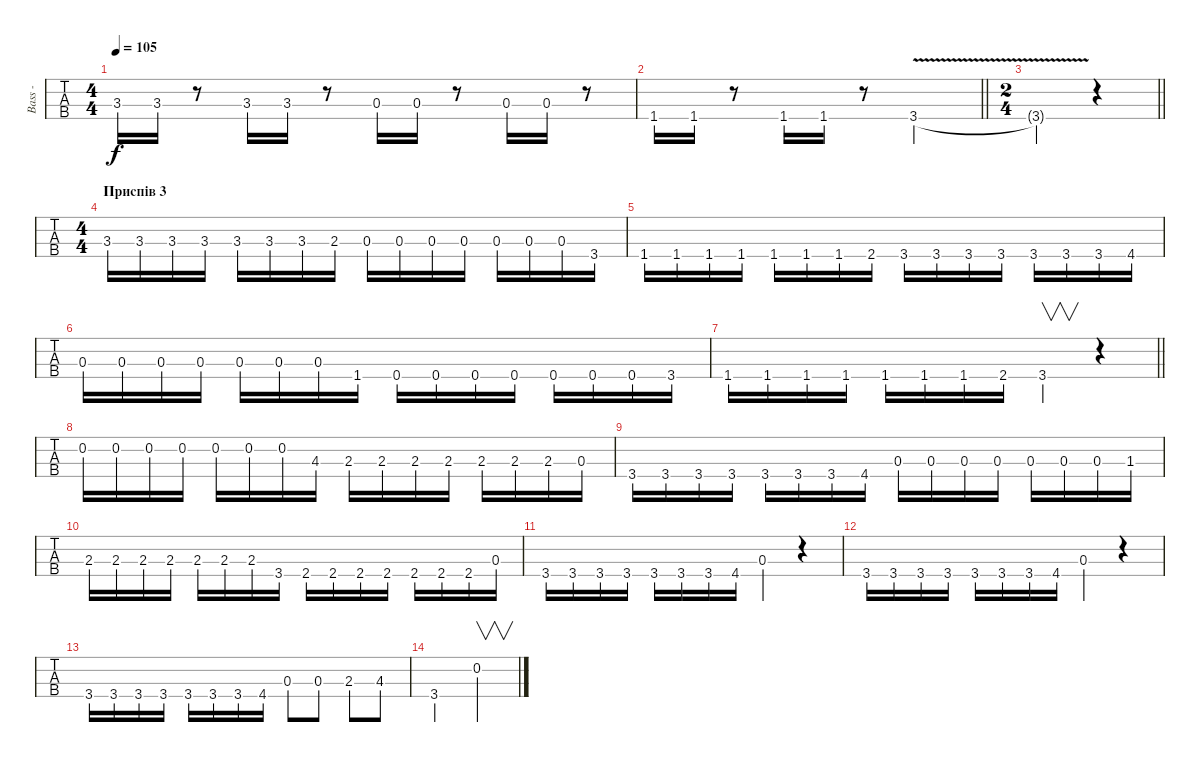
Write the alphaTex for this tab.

\track ("Bass - " "Bass - ") {instrument electricbassfinger}
\staff {tabs}
\tuning (G2 D2 A1 E1) {hide}
\ts (4 4)
\tempo 105
\clef f4
\ks c
3.3.16{dy f} 3.3.16 r.8 3.3.16 3.3.16 r.8 0.3.16 0.3.16 r.8 0.3.16 0.3.16 r.8 |
\barLineRight lightlight
1.4.16 1.4.16 r.8 1.4.16 1.4.16 r.8 3.4{v}.2 |
\ts (2 4)
\barLineRight lightlight
3.4{t}.4 r.4 |
\ts (4 4)
\section ("" "Приспів 3")
3.3.16 3.3.16 3.3.16 3.3.16 3.3.16 3.3.16 3.3.16 2.3.16 0.3.16 0.3.16 0.3.16 0.3.16 0.3.16 0.3.16 0.3.16 3.4.16 |
1.4.16 1.4.16 1.4.16 1.4.16 1.4.16 1.4.16 1.4.16 2.4.16 3.4.16 3.4.16 3.4.16 3.4.16 3.4.16 3.4.16 3.4.16 4.4.16 |
0.3.16 0.3.16 0.3.16 0.3.16 0.3.16 0.3.16 0.3.16 1.4.16 0.4.16 0.4.16 0.4.16 0.4.16 0.4.16 0.4.16 0.4.16 3.4.16 |
\barLineRight lightlight
1.4.16 1.4.16 1.4.16 1.4.16 1.4.16 1.4.16 1.4.16 2.4.16 3.4.4{v} r.4 |
0.2.16 0.2.16 0.2.16 0.2.16 0.2.16 0.2.16 0.2.16 4.3.16 2.3.16 2.3.16 2.3.16 2.3.16 2.3.16 2.3.16 2.3.16 0.3.16 |
3.4.16 3.4.16 3.4.16 3.4.16 3.4.16 3.4.16 3.4.16 4.4.16 0.3.16 0.3.16 0.3.16 0.3.16 0.3.16 0.3.16 0.3.16 1.3.16 |
2.3.16 2.3.16 2.3.16 2.3.16 2.3.16 2.3.16 2.3.16 3.4.16 2.4.16 2.4.16 2.4.16 2.4.16 2.4.16 2.4.16 2.4.16 0.3.16 |
3.4.16 3.4.16 3.4.16 3.4.16 3.4.16 3.4.16 3.4.16 4.4.16 0.3.4 r.4 |
3.4.16 3.4.16 3.4.16 3.4.16 3.4.16 3.4.16 3.4.16 4.4.16 0.3.4 r.4 |
3.4.16 3.4.16 3.4.16 3.4.16 3.4.16 3.4.16 3.4.16 4.4.16 0.3.8 0.3.8 2.3.8 4.3.8 |
3.4.2 0.2.2{v}
